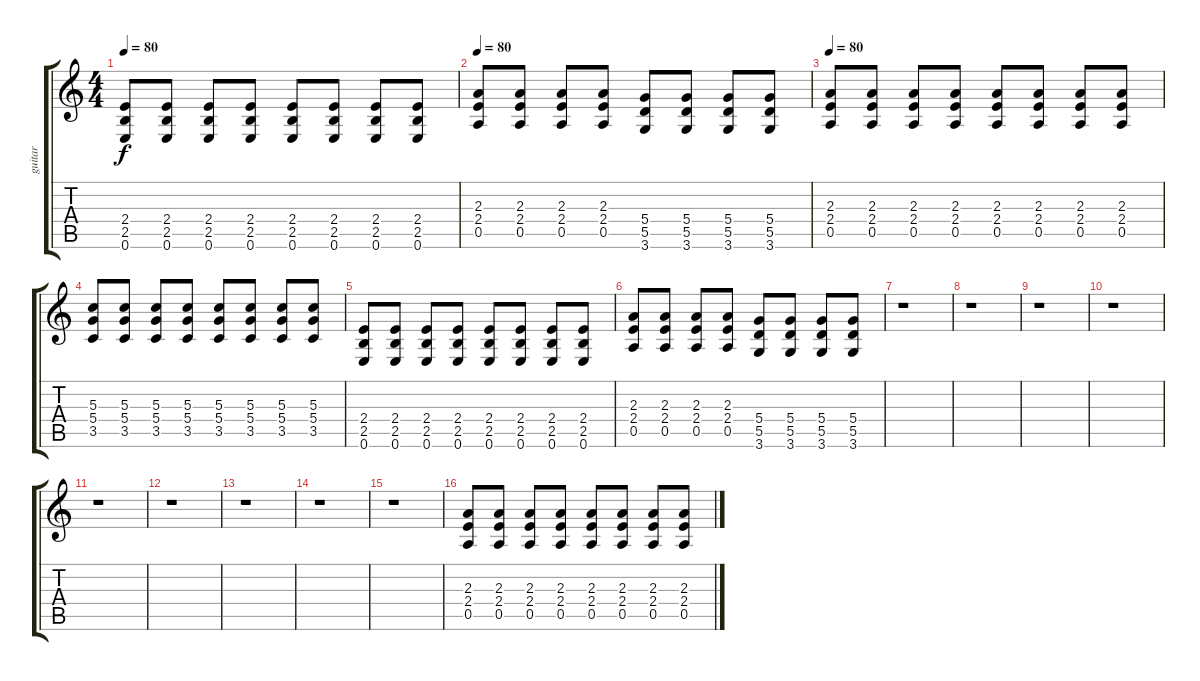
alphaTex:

\track ("guitar" "guitar") {instrument distortionguitar}
\staff {score tabs}
\tuning (E4 B3 G3 D3 A2 E2) {hide}
\ts (4 4)
\tempo 80
\clef g2
\ks c
(2.4 2.5 0.6).8{dy f} (2.4 2.5 0.6).8 (2.4 2.5 0.6).8 (2.4 2.5 0.6).8 (2.4 2.5 0.6).8 (2.4 2.5 0.6).8 (2.4 2.5 0.6).8 (2.4 2.5 0.6).8 |
\tempo 80
(2.3 2.4 0.5).8 (2.3 2.4 0.5).8 (2.3 2.4 0.5).8 (2.3 2.4 0.5).8 (5.4 5.5 3.6).8 (5.4 5.5 3.6).8 (5.4 5.5 3.6).8 (5.4 5.5 3.6).8 |
\tempo 80
(2.3 2.4 0.5).8 (2.3 2.4 0.5).8 (2.3 2.4 0.5).8 (2.3 2.4 0.5).8 (2.3 2.4 0.5).8 (2.3 2.4 0.5).8 (2.3 2.4 0.5).8 (2.3 2.4 0.5).8 |
(5.3 5.4 3.5).8 (5.3 5.4 3.5).8 (5.3 5.4 3.5).8 (5.3 5.4 3.5).8 (5.3 5.4 3.5).8 (5.3 5.4 3.5).8 (5.3 5.4 3.5).8 (5.3 5.4 3.5).8 |
(2.4 2.5 0.6).8 (2.4 2.5 0.6).8 (2.4 2.5 0.6).8 (2.4 2.5 0.6).8 (2.4 2.5 0.6).8 (2.4 2.5 0.6).8 (2.4 2.5 0.6).8 (2.4 2.5 0.6).8 |
(2.3 2.4 0.5).8 (2.3 2.4 0.5).8 (2.3 2.4 0.5).8 (2.3 2.4 0.5).8 (5.4 5.5 3.6).8 (5.4 5.5 3.6).8 (5.4 5.5 3.6).8 (5.4 5.5 3.6).8 |
r.1 |
r.1 |
r.1 |
r.1 |
r.1 |
r.1 |
r.1 |
r.1 |
r.1 |
(2.3 2.4 0.5).8 (2.3 2.4 0.5).8 (2.3 2.4 0.5).8 (2.3 2.4 0.5).8 (2.3 2.4 0.5).8 (2.3 2.4 0.5).8 (2.3 2.4 0.5).8 (2.3 2.4 0.5).8
